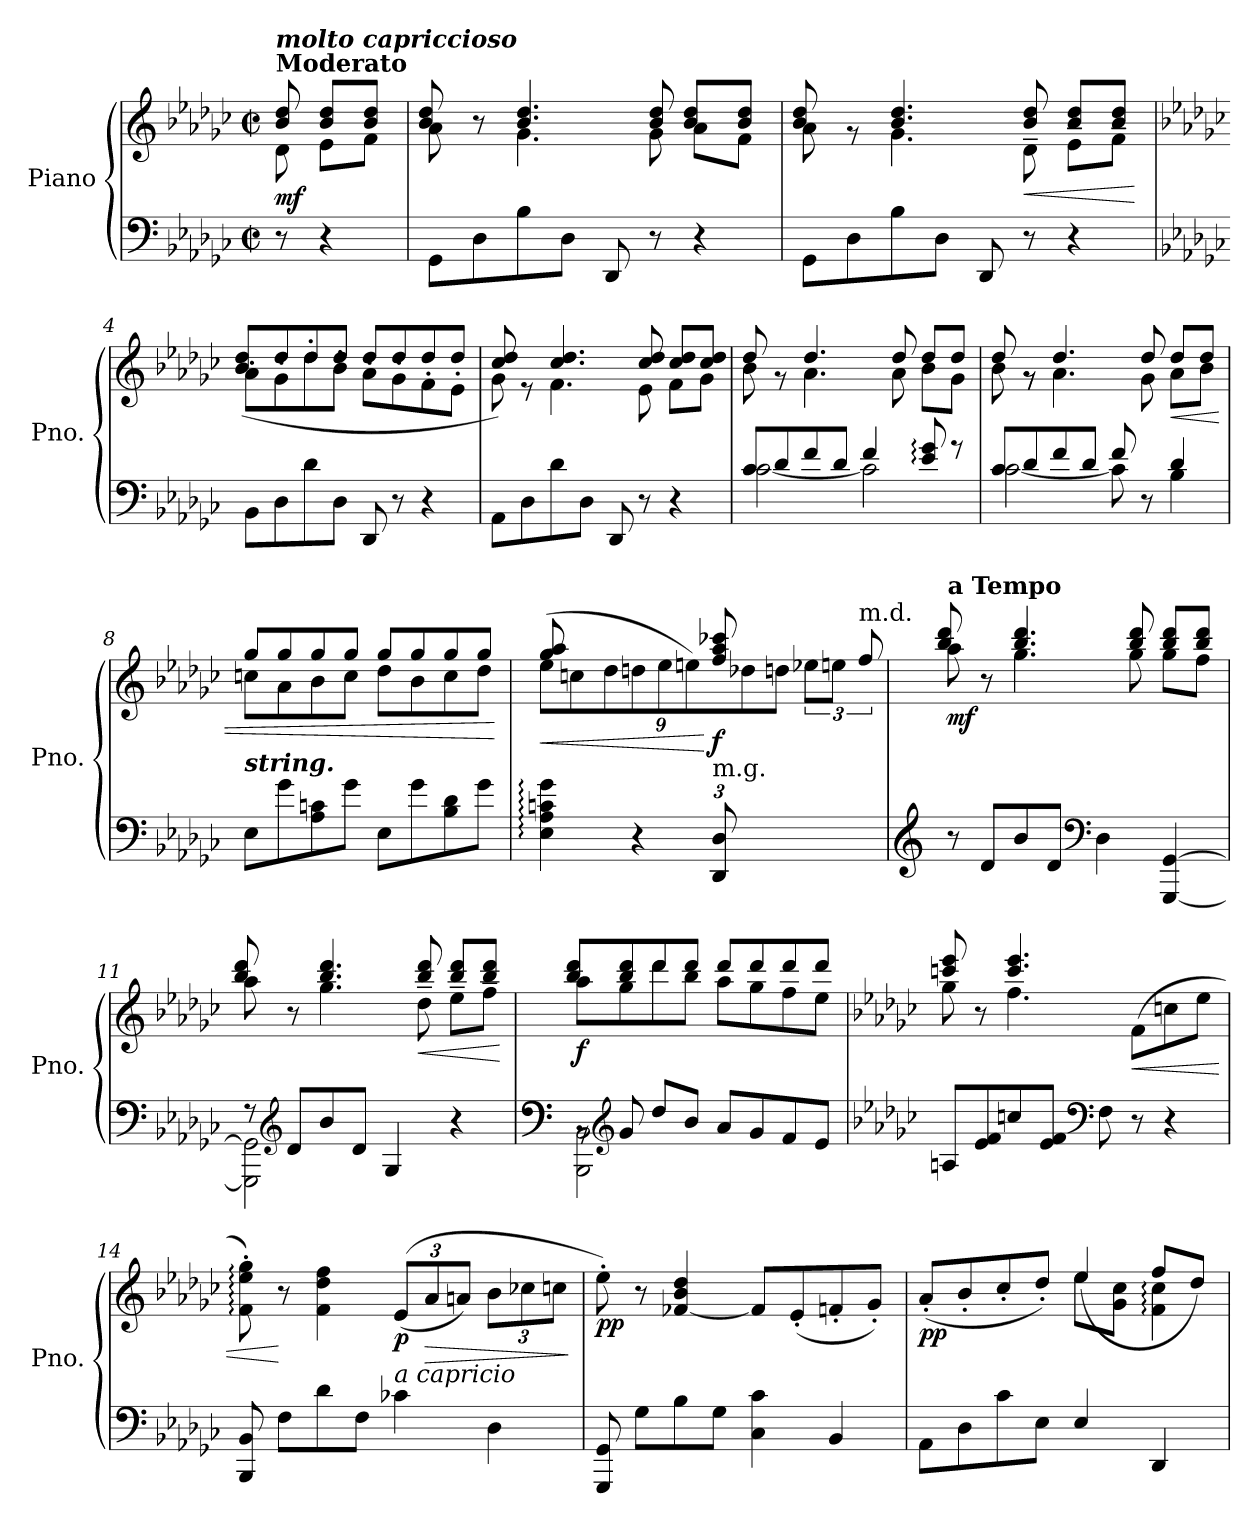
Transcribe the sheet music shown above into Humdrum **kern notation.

**kern	**kern	**dynam
*part1	*part1	*part1
*staff2	*staff1	*staff1/2
*I"Piano	*	*
*I'Pno.	*	*
*clefF4	*clefG2	*
*k[b-e-a-d-g-c-]	*k[b-e-a-d-g-c-]	*
*M2/2	*M2/2	*
*met(c|)	*met(c|)	*
*MM106	*MM106	*
=1	=1	=1
*	*^	*
!	!LO:TX:a:B:t=Moderato	!	!
!	!LO:TX:a:Bi:t=molto capriccioso	!	!
!	!	!	!LO:DY:b
8r	8d-\	8b-!/ 8dd-!/	mf
4r	8e-\L	8b-!/ 8dd-!/L	.
.	8f\J	8b-!/ 8dd-!/J	.
=2	=2	=2	=2
8GG-\L	8a-\	8b-!/ 8dd-!/	.
8D-\	8r	8ryy	.
8B-\	4.g-\	4.b-!/ 4.dd-!/	.
8D-\J	.	.	.
8DD-/	.	.	.
*	*MM110	*	*
8r	8g-\	8b-!/ 8dd-!/	.
4r	8a-\L	8b-!/ 8dd-!/L	.
.	8f\J	8b-!/ 8dd-!/J	.
=3	=3	=3	=3
8GG-\L	8a-\	8b-!/ 8dd-!/	.
8D-\	8rg	8ryy	.
8B-\	4.g-\	4.b-!/ 4.dd-!/	.
8D-\J	.	.	.
8DD-/	.	.	.
!	!	!	!LO:HP:b
8r	8d-~\	8b-!/ 8dd-!/	<
4r	8e-~\L	8b-!/ 8dd-!/L	.
.	8f~\J	8b-!/ 8dd-!/J	.
*	*v	*v	*
.	.	[
!!LO:LB:g=z
=4	=4	=4
*k[b-e-a-d-g-c-]	*k[b-e-a-d-g-c-]	*
*	*^	*
8BB-\L	8a-'\L	(8b-!/ 8dd-!/L	.
8D-\	8g-'\	8dd-!/	.
8d-\	8dd-'\	8dd-!/	.
8D-\J	8b-'\J	8dd-!/J	.
*	*MM114	*	*
8DD-/	8a-'\L	8dd-!/L	.
8r	8g-'\	8dd-!/	.
4r	8f'\	8dd-!/	.
.	8e-'\J	8dd-!/J	.
=5	=5	=5	=5
*	*MM110	*	*
8AA-\L	8g-\	8cc-!/ 8dd-!/)	.
8D-\	8re	8ryy	.
8d-\	4.f\	4.cc-!/ 4.dd-!/	.
8D-\J	.	.	.
8DD-/	.	.	.
8r	8e-\	8cc-!/ 8dd-!/	.
4r	8f\L	8cc-!/ 8dd-!/L	.
.	8g-\J	8cc-!/ 8dd-!/J	.
=6	=6	=6	=6
*^	*	*	*
8c-/L	[2c-\	8b-\	8dd-!/	.
8d-/	.	8rg	8ryy	.
8f/	.	4.a-\	4.dd-!/	.
8d-/J	.	.	.	.
4f/	2c-\]	.	.	.
.	.	8a-\	8dd-!/	.
8e-/: 8g-/:	.	8b-\L	8dd-!/L	.
8rg	.	8g-\J	8dd-!/J	.
!!LO:LB:g=z	!!
=7	=7	=7	=7	=7
8c-/L	[2c-\	8b-\	8dd-!/	.
8d-/	.	8rg	8r	.
8f/	.	4.a-\	4.dd-!/	.
8d-/J	.	.	.	.
8f/	8c-\]	.	.	.
8r	8ryy	8g-\	8dd-!/	.
*	*	*MM108	*	*
!	!	!	!	!LO:HP:b
4d-/	4B-\	8a-\L	8dd-!/L	<
.	.	8b-\J	8dd-!/J	.
*v	*v	*	*	*
=8	=8	=8	=8
*	*MM116	*	*
!LO:TX:a:Bi:t=string.	!	!	!
8E-\L	8ccn\L	8gg-!/L	.
8g-\	8a-\	8gg-!/	.
8A-\ 8cn\	8b-\	8gg-!/	.
8g-\J	8cc\J	8gg-!/J	.
*	*MM120	*	*
8E-\L	8dd-\L	8gg-!/L	.
8g-\	8b-\	8gg-!/	.
8B-\ 8d-\	8cc\	8gg-!/	.
8g-\J	8dd-\J	8gg-!/J	.
*	*v	*v	*
.	.	[
=9	=9	=9
*^	*	*
*	*	*Xbrackettup	*
*v	*v	*	*
*	*MM124	*
*^	*	*
!	!	!	!LO:HP:b
*	*	*^	*
2ryy	4E-\: 4A-\: 4cn\: 4g-\:	(12ee-\L	8gg-!/ 8aa-!/	<
.	.	12ccn\	.	.
.	.	.	4.ryy	.
.	.	12dd-\J	.	.
.	4r	12ddn\L	.	.
.	.	12ee-\	.	.
.	.	12een\J)	.	.
*Xbrackettup	*	*	*	*
*	*	*MM132	*	*
!LO:TX:a:t=m.g.	!	!	!	!
!	!	!	!	!LO:DY:n=1:b
(12DD-/ 12D-/L	2rFyy	12ryy	8ff/ 8aa-!/ 8ccc-X!/	[ f
12%5ryy	.	12dd-X\	.	.
.	.	.	4.ryy	.
.	.	12ddn\J	.	.
*	*	*brackettup	*	*
.	.	12ee-X\L	.	.
.	.	12een\J	.	.
!	!	!LO:TX:a:t=m.d.	!	!
.	.	12ff/)	.	.
*v	*v	*	*	*
!!LO:LB:g=z	!!
=10	=10	=10	=10
*clefG2	*	*	*
*	*MM108	*	*
!	!LO:TX:a:B:t=a Tempo	!	!
!	!	!	!LO:DY:b
8r	8aa-\	8bb-!/ 8ddd-!/	mf
8d-/L	8r	8ryy	.
*	*MM110	*	*
8b-/	4.gg-\	4.bb-!/ 4.ddd-!/	.
8d-/J	.	.	.
*clefF4	*	*	*
4D-\	.	.	.
.	8gg-\	8bb-!/ 8ddd-!/	.
[4GGG-/ [4GG-/	8gg-\L	8bb-!/ 8ddd-!/L	.
.	8ff\J	8bb-!/ 8ddd-!/J	.
=11	=11	=11	=11
*^	*	*	*
8r	2GGG-\] 2GG-\]	8aa-\	8bb-!/ 8ddd-!/	.
*clefG2	*	*	*	*
8d-/L	.	8r	8ryy	.
8b-/	.	4.gg-\	4.bb-!/ 4.ddd-!/	.
8d-/J	.	.	.	.
4G-/	2ryy	.	.	.
!	!	!	!	!LO:HP:b
.	.	8dd-~\	8bb-!/ 8ddd-!/	<
4r	.	8ee-~\L	8bb-!/ 8ddd-!/L	.
.	.	8ff~\J	8bb-!/ 8ddd-!/J	.
*v	*v	*	*	*
*	*v	*v	*
.	.	[
=12	=12	=12
*clefF4	*	*
*^	*^	*
!	!	!	!	!LO:DY:b
8rBB	2BBB-\ 2BB-\	8aa-\L	8bb-!/ 8ddd-!/L	f
*clefG2	*	*	*	*
*	*	*MM116	*	*
8g-/	.	8gg-\	8bb-!/ 8ddd-!/	.
8dd-/L	.	8ddd-\	8ddd-!/	.
8b-/J	.	8bb-\J	8ddd-!/J	.
8a-/L	2ryy	8aa-\L	8ddd-!/L	.
*	*	*MM112	*	*
8g-/	.	8gg-\	8ddd-!/	.
8f/	.	8ff\	8ddd-!/	.
8e-/J	.	8ee-\J	8ddd-!/J	.
*v	*v	*	*	*
!!LO:PB:g=z	!!
=13	=13	=13	=13
*k[b-e-a-d-g-c-]	*k[b-e-a-d-g-c-]	*	*
*	*MM108	*	*
8An/L	8gg-\	8cccn!/ 8eee-!/	.
8e-/ 8f/	8r	8ryy	.
*	*MM110	*	*
8ccn/	4.ff\	4.ccc!/ 4.eee-!/	.
8e-/ 8f/J	.	.	.
*clefF4	*	*	*
8F\	.	.	.
!	!	!	!LO:HP:b
8r	(>8f\L	4.ryy	<
4r	8ccn\	.	.
.	8ee-\J	.	.
*	*v	*v	*
=14	=14	=14
8BBB-/ 8BB-/	8f\:' 8ee-\:' 8gg-\:')	.
8F\L	8r	[
8d-\	4f\ 4dd-\ 4ff\	.
8F\J	.	.
*	*Xbrackettup	*
*	*MM116	*
!LO:TX:a:i:t=a capricio	!	!
!	!	!LO:DY:b
4c-X\	((12e-/L	p
!	!	!LO:HP:b
.	12a-/	>
.	12an/J)	.
4D-\	12b-\L	.
.	12cc-X\	.
.	12ccn\J	.
.	.	]
=15	=15	=15
*	*MM110	*
!	!	!LO:DY:b
8GGG-/ 8GG-/	8ee-'\)	pp
8G-\L	8r	.
8B-\	[4f-X/ 4b-/ 4dd-/	.
8G-\J	.	.
4C-\ 4c-\	8f-/L]	.
.	(8e-'/	.
4BB-/	8fn'/	.
.	8g-'/J)	.
!!LO:LB:g=z
=16	=16	=16
*	*^	*
!	!	!	!LO:DY:b
8AA-\L	(8a-'/L	2ryy	pp
8D-\	8b-'/	.	.
8c-\	8cc-'/	.	.
8E-\J	8dd-'/J)	.	.
4E-/	8ee-\L	(4ee-/	.
*	*MM102	*	*
.	8g-\ 8cc-\J	.	.
4DD-/	4f\: 4cc-\:	8ff/L	.
*	*MM94	*	*
.	.	8dd-/J)	.
*	*v	*v	*
=	=	=
*-	*-	*-
